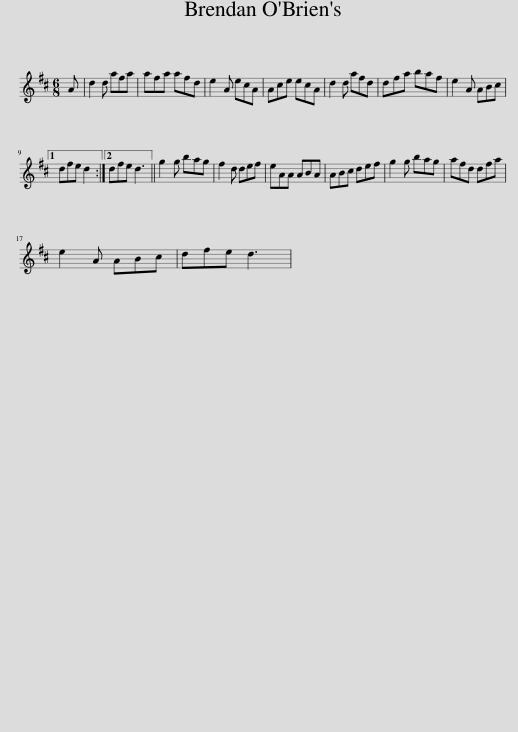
X:1
L:1/8
M:6/8
I:linebreak $
K:D
V:1 treble
V:1
 A | d2 d afa | afa afd | e2 A ecA | Ace ecA | %5
 d2 d afd | dfa baf | e2 A ABc |1$ dfe d2 :|2 dfe d3 || %10
 g2 g bag | f2 d def | eAA ABA | ABc def | g2 g bag | %15
 afd dfa |$ e2 A ABc | dfe d3 | %18
